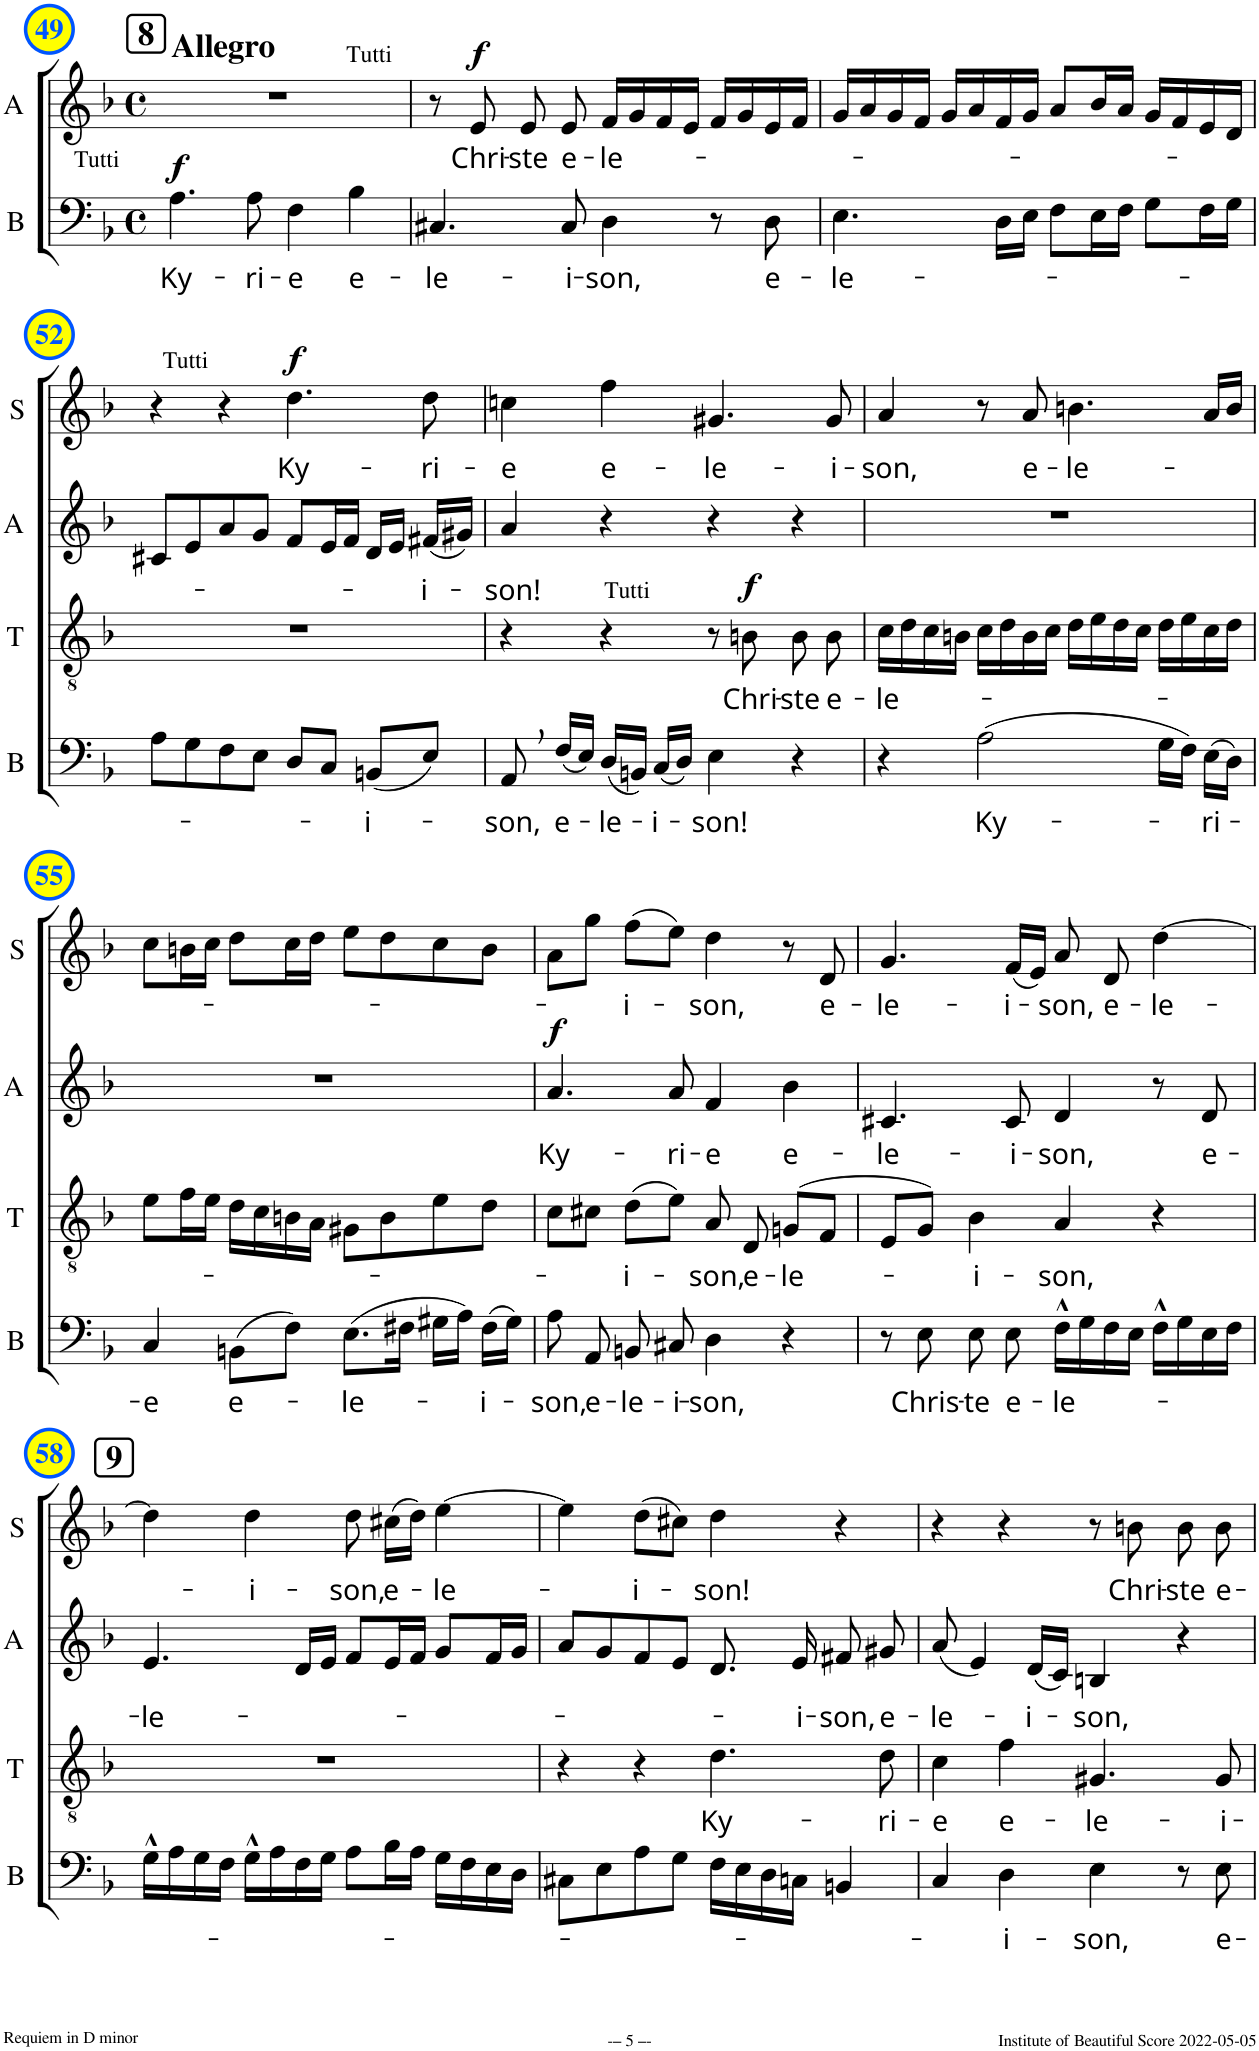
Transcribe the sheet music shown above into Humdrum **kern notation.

**kern	**text	**dynam	**kern	**text	**dynam	**kern	**text	**dynam	**kern	**text	**dynam
*part4	*part4	*part4	*part3	*part3	*part3	*part2	*part2	*part2	*part1	*part1	*part1
*staff4	*staff4	*staff4	*staff3	*staff3	*staff3	*staff2	*staff2	*staff2	*staff1	*staff1	*staff1
*I"B	*	*	*I"T	*	*	*I"A	*	*	*I"S	*	*
*I'B	*	*	*I'T	*	*	*I'A	*	*	*I'S	*	*
!!LO:PB:g=z
*clefF4	*	*	*clefGv2	*	*	*clefG2	*	*	*clefG2	*	*
*	*	*	*	*	*	*Trd1c2	*	*	*	*	*
*k[b-]	*	*	*k[b-]	*	*	*k[b-]	*	*	*k[b-]	*	*
*M4/4	*	*	*M4/4	*	*	*M4/4	*	*	*M4/4	*	*
*met(c)	*	*	*met(c)	*	*	*met(c)	*	*	*met(c)	*	*
!!LO:REH:place=s1:a:B:cj:fs=14:t=8
=49	=49	=49	=49	=49	=49	=49	=49	=49	=49	=49	=49
!	!	!	!	!	!	!	!	!	!LO:TX:a:B:t=Allegro	!	!
!LO:TX:a:t=Tutti	!	!	!	!	!	!	!	!	!	!	!
!	!LO:LY:b	!LO:DY:a	!	!	!	!	!	!	!	!	!
4.A\	Ky-	f	1r	.	.	1r	.	.	1r	.	.
!	!LO:LY:b	!	!	!	!	!	!	!	!	!	!
8A\	-ri-	.	.	.	.	.	.	.	.	.	.
!	!LO:LY:b	!	!	!	!	!	!	!	!	!	!
4F\	-e	.	.	.	.	.	.	.	.	.	.
!	!LO:LY:b	!	!	!	!	!	!	!	!	!	!
4B-\	e-	.	.	.	.	.	.	.	.	.	.
=50	=50	=50	=50	=50	=50	=50	=50	=50	=50	=50	=50
!	!	!	!	!	!	!LO:TX:a:t=Tutti	!	!	!	!	!
!	!LO:LY:b	!	!	!	!	!	!	!	!	!	!
4.C#X/	-le-	.	1r	.	.	8r	.	.	1r	.	.
!	!	!	!	!	!	!	!LO:LY:b	!LO:DY:a	!	!	!
.	.	.	.	.	.	8e/	Chri-	f	.	.	.
!	!	!	!	!	!	!	!LO:LY:b	!	!	!	!
.	.	.	.	.	.	8e/	-ste	.	.	.	.
!	!LO:LY:b	!	!	!	!	!	!LO:LY:b	!	!	!	!
8C#/	-i-	.	.	.	.	8e/	e-	.	.	.	.
!	!LO:LY:b	!	!	!	!	!	!LO:LY:b	!	!	!	!
4D\	-son,	.	.	.	.	16f/LL	-le-	.	.	.	.
.	.	.	.	.	.	16g/	.	.	.	.	.
.	.	.	.	.	.	16f/	.	.	.	.	.
.	.	.	.	.	.	16e/JJ	.	.	.	.	.
8r	.	.	.	.	.	16f/LL	.	.	.	.	.
.	.	.	.	.	.	16g/	.	.	.	.	.
!	!LO:LY:b	!	!	!	!	!	!	!	!	!	!
8D\	e-	.	.	.	.	16e/	.	.	.	.	.
.	.	.	.	.	.	16f/JJ	.	.	.	.	.
=51	=51	=51	=51	=51	=51	=51	=51	=51	=51	=51	=51
!	!LO:LY:b	!	!	!	!	!	!	!	!	!	!
4.E\	-le-	.	1r	.	.	16g/LL	.	.	1r	.	.
.	.	.	.	.	.	16a/	.	.	.	.	.
.	.	.	.	.	.	16g/	.	.	.	.	.
.	.	.	.	.	.	16f/JJ	.	.	.	.	.
.	.	.	.	.	.	16g/LL	.	.	.	.	.
.	.	.	.	.	.	16a/	.	.	.	.	.
16D\LL	.	.	.	.	.	16f/	.	.	.	.	.
16E\JJ	.	.	.	.	.	16g/JJ	.	.	.	.	.
8F\L	.	.	.	.	.	8a/L	.	.	.	.	.
16E\L	.	.	.	.	.	16b-/L	.	.	.	.	.
16F\JJ	.	.	.	.	.	16a/JJ	.	.	.	.	.
8G\L	.	.	.	.	.	16g/LL	.	.	.	.	.
.	.	.	.	.	.	16f/	.	.	.	.	.
16F\L	.	.	.	.	.	16e/	.	.	.	.	.
16G\JJ	.	.	.	.	.	16d/JJ	.	.	.	.	.
!!LO:LB:g=z
=52	=52	=52	=52	=52	=52	=52	=52	=52	=52	=52	=52
!	!	!	!	!	!	!	!	!	!LO:TX:a:t=Tutti	!	!
8A\L	.	.	1r	.	.	8c#X/L	.	.	4r	.	.
8G\	.	.	.	.	.	8e/	.	.	.	.	.
8F\	.	.	.	.	.	8a/	.	.	4r	.	.
8E\J	.	.	.	.	.	8g/J	.	.	.	.	.
!	!	!	!	!	!	!	!	!	!	!LO:LY:b	!LO:DY:a
8D/L	.	.	.	.	.	8f/L	.	.	4.dd\	Ky-	f
8C/J	.	.	.	.	.	16e/L	.	.	.	.	.
.	.	.	.	.	.	16f/JJ	.	.	.	.	.
!	!LO:LY:b	!	!	!	!	!	!	!	!	!	!
(8BBn/L	-i-	.	.	.	.	16d/LL	.	.	.	.	.
.	.	.	.	.	.	16e/JJ	.	.	.	.	.
!	!	!	!	!	!	!	!LO:LY:b	!	!	!LO:LY:b	!
8E/J)	.	.	.	.	.	(16f#X/LL	-i-	.	8dd\	-ri-	.
.	.	.	.	.	.	16g#X/JJ)	.	.	.	.	.
=53	=53	=53	=53	=53	=53	=53	=53	=53	=53	=53	=53
!	!LO:LY:b	!	!	!	!	!	!LO:LY:b	!	!	!LO:LY:b	!
8AA,/	-son,	.	4r	.	.	4a/	-son!	.	4ccn\	-e	.
!	!LO:LY:b	!	!	!	!	!	!	!	!	!	!
(16F/LL	e-	.	.	.	.	.	.	.	.	.	.
16E/JJ)	.	.	.	.	.	.	.	.	.	.	.
!	!LO:LY:b	!	!	!	!	!	!	!	!	!LO:LY:b	!
(16D/LL	-le-	.	4r	.	.	4r	.	.	4ff\	e-	.
16BBn/JJ)	.	.	.	.	.	.	.	.	.	.	.
!	!LO:LY:b	!	!	!	!	!	!	!	!	!	!
(16C/LL	-i-	.	.	.	.	.	.	.	.	.	.
16D/JJ)	.	.	.	.	.	.	.	.	.	.	.
!	!LO:LY:b	!	!	!	!	!	!	!	!	!LO:LY:b	!
4E\	-son!	.	8r	.	.	4r	.	.	4.g#X/	-le-	.
!	!	!	!LO:TX:a:t=Tutti	!	!	!	!	!	!	!	!
!	!	!	!	!LO:LY:b	!LO:DY:a	!	!	!	!	!	!
.	.	.	8Bn\	Chri-	f	.	.	.	.	.	.
!	!	!	!	!LO:LY:b	!	!	!	!	!	!	!
4r	.	.	8B\	-ste	.	4r	.	.	.	.	.
!	!	!	!	!LO:LY:b	!	!	!	!	!	!LO:LY:b	!
.	.	.	8B\	e-	.	.	.	.	8g#/	-i-	.
=54	=54	=54	=54	=54	=54	=54	=54	=54	=54	=54	=54
!	!	!	!	!LO:LY:b	!	!	!	!	!	!LO:LY:b	!
4r	.	.	16c\LL	-le-	.	1r	.	.	4a/	-son,	.
.	.	.	16d\	.	.	.	.	.	.	.	.
.	.	.	16c\	.	.	.	.	.	.	.	.
.	.	.	16Bn\JJ	.	.	.	.	.	.	.	.
!	!LO:LY:b	!	!	!	!	!	!	!	!	!	!
(2A\	Ky-	.	16c\LL	.	.	.	.	.	8r	.	.
.	.	.	16d\	.	.	.	.	.	.	.	.
!	!	!	!	!	!	!	!	!	!	!LO:LY:b	!
.	.	.	16B\	.	.	.	.	.	8a/	e-	.
.	.	.	16c\JJ	.	.	.	.	.	.	.	.
!	!	!	!	!	!	!	!	!	!	!LO:LY:b	!
.	.	.	16d\LL	.	.	.	.	.	4.bn\	-le-	.
.	.	.	16e\	.	.	.	.	.	.	.	.
.	.	.	16d\	.	.	.	.	.	.	.	.
.	.	.	16c\JJ	.	.	.	.	.	.	.	.
16G\LL	.	.	16d\LL	.	.	.	.	.	.	.	.
16F\JJ)	.	.	16e\	.	.	.	.	.	.	.	.
!	!LO:LY:b	!	!	!	!	!	!	!	!	!	!
(16E\LL	-ri-	.	16c\	.	.	.	.	.	16a/LL	.	.
16D\JJ)	.	.	16d\JJ	.	.	.	.	.	16b/JJ	.	.
!!LO:LB:g=z
=55	=55	=55	=55	=55	=55	=55	=55	=55	=55	=55	=55
!	!LO:LY:b	!	!	!	!	!	!	!	!	!	!
4C/	-e	.	8e\L	.	.	1r	.	.	8cc\L	.	.
.	.	.	16f\L	.	.	.	.	.	16bn\L	.	.
.	.	.	16e\JJ	.	.	.	.	.	16cc\JJ	.	.
!	!LO:LY:b	!	!	!	!	!	!	!	!	!	!
(8BBn\L	e-	.	16d\LL	.	.	.	.	.	8dd\L	.	.
.	.	.	16c\	.	.	.	.	.	.	.	.
8F\J)	.	.	16Bn\	.	.	.	.	.	16cc\L	.	.
.	.	.	16A\JJ	.	.	.	.	.	16dd\JJ	.	.
!	!LO:LY:b	!	!	!	!	!	!	!	!	!	!
(8.E\L	-le-	.	8G#X\L	.	.	.	.	.	8ee\L	.	.
.	.	.	8B\	.	.	.	.	.	8dd\	.	.
16F#X\Jk	.	.	.	.	.	.	.	.	.	.	.
16G#X\LL	.	.	8e\	.	.	.	.	.	8cc\	.	.
16A\JJ)	.	.	.	.	.	.	.	.	.	.	.
!	!LO:LY:b	!	!	!	!	!	!	!	!	!	!
(16F#\LL	-i-	.	8d\J	.	.	.	.	.	8b\J	.	.
16G#\JJ)	.	.	.	.	.	.	.	.	.	.	.
=56	=56	=56	=56	=56	=56	=56	=56	=56	=56	=56	=56
!	!LO:LY:b	!	!	!	!	!	!LO:LY:b	!LO:DY:a	!	!	!
8A\	-son,	.	8c\L	.	.	4.a/	Ky-	f	8a\L	.	.
!	!LO:LY:b	!	!	!	!	!	!	!	!	!	!
8AA/	e-	.	8c#X\J	.	.	.	.	.	8gg\J	.	.
!	!LO:LY:b	!	!	!LO:LY:b	!	!	!	!	!	!LO:LY:b	!
8BBn/	-le-	.	(8d\L	i-	.	.	.	.	(8ff\L	-i-	.
!	!LO:LY:b	!	!	!	!	!	!LO:LY:b	!	!	!	!
8C#X/	-i-	.	8e\J)	.	.	8a/	-ri-	.	8ee\J)	.	.
!	!LO:LY:b	!	!	!LO:LY:b	!	!	!LO:LY:b	!	!	!LO:LY:b	!
4D\	-son,	.	8A/	-son,	.	4f/	-e	.	4dd\	-son,	.
!	!	!	!	!LO:LY:b	!	!	!	!	!	!	!
.	.	.	8D/	e-	.	.	.	.	.	.	.
!	!	!	!	!LO:LY:b	!	!	!LO:LY:b	!	!	!	!
4r	.	.	(>8Gn/L	-le-	.	4b-\	e-	.	8r	.	.
!	!	!	!	!	!	!	!	!	!	!LO:LY:b	!
.	.	.	8F/J	.	.	.	.	.	8d/	e-	.
=57	=57	=57	=57	=57	=57	=57	=57	=57	=57	=57	=57
!	!	!	!	!	!	!	!LO:LY:b	!	!	!LO:LY:b	!
8r	.	.	8E/L	.	.	4.c#X/	-le-	.	4.g/	-le-	.
!	!LO:LY:b	!	!	!	!	!	!	!	!	!	!
8E\	Chris-	.	8G/J)	.	.	.	.	.	.	.	.
!	!LO:LY:b	!	!	!LO:LY:b	!	!	!	!	!	!	!
8E\	-te	.	4B-\	-i-	.	.	.	.	.	.	.
!	!LO:LY:b	!	!	!	!	!	!LO:LY:b	!	!	!LO:LY:b	!
8E\	e-	.	.	.	.	8c#/	-i-	.	(16f/LL	-i-	.
.	.	.	.	.	.	.	.	.	16e/JJ)	.	.
!	!LO:LY:b	!	!	!LO:LY:b	!	!	!LO:LY:b	!	!	!LO:LY:b	!
16F^^\LL	-le-	.	4A/	-son,	.	4d/	-son,	.	8a/	-son,	.
16G\	.	.	.	.	.	.	.	.	.	.	.
!	!	!	!	!	!	!	!	!	!	!LO:LY:b	!
16F\	.	.	.	.	.	.	.	.	8d/	e-	.
16E\JJ	.	.	.	.	.	.	.	.	.	.	.
!	!	!	!	!	!	!	!	!	!	!LO:LY:b	!
16F^^\LL	.	.	4r	.	.	8r	.	.	[4dd\	-le-	.
16G\	.	.	.	.	.	.	.	.	.	.	.
!	!	!	!	!	!	!	!LO:LY:b	!	!	!	!
16E\	.	.	.	.	.	8d/	e-	.	.	.	.
16F\JJ	.	.	.	.	.	.	.	.	.	.	.
!!LO:LB:g=z
!!LO:REH:place=s1:a:B:cj:fs=14:t=9
=58	=58	=58	=58	=58	=58	=58	=58	=58	=58	=58	=58
!	!	!	!	!	!	!	!LO:LY:b	!	!	!	!
16G^^\LL	.	.	1r	.	.	4.e/	-le-	.	4dd\]	.	.
16A\	.	.	.	.	.	.	.	.	.	.	.
16G\	.	.	.	.	.	.	.	.	.	.	.
16F\JJ	.	.	.	.	.	.	.	.	.	.	.
!	!	!	!	!	!	!	!	!	!	!LO:LY:b	!
16G^^\LL	.	.	.	.	.	.	.	.	4dd\	-i-	.
16A\	.	.	.	.	.	.	.	.	.	.	.
16F\	.	.	.	.	.	16d/LL	.	.	.	.	.
16G\JJ	.	.	.	.	.	16e/JJ	.	.	.	.	.
!	!	!	!	!	!	!	!	!	!	!LO:LY:b	!
8A\L	.	.	.	.	.	8f/L	.	.	8dd\	-son,	.
!	!	!	!	!	!	!	!	!	!	!LO:LY:b	!
16B-\L	.	.	.	.	.	16e/L	.	.	(16cc#X\LL	e-	.
16A\JJ	.	.	.	.	.	16f/JJ	.	.	16dd\JJ)	.	.
!	!	!	!	!	!	!	!	!	!	!LO:LY:b	!
16G\LL	.	.	.	.	.	8g/L	.	.	[4ee\	-le-	.
16F\	.	.	.	.	.	.	.	.	.	.	.
16E\	.	.	.	.	.	16f/L	.	.	.	.	.
16D\JJ	.	.	.	.	.	16g/JJ	.	.	.	.	.
=59	=59	=59	=59	=59	=59	=59	=59	=59	=59	=59	=59
8C#X\L	.	.	4r	.	.	8a/L	.	.	4ee\]	.	.
8E\	.	.	.	.	.	8g/	.	.	.	.	.
!	!	!	!	!	!	!	!	!	!	!LO:LY:b	!
8A\	.	.	4r	.	.	8f/	.	.	(8dd\L	i-	.
8G\J	.	.	.	.	.	8e/J	.	.	8cc#X\J)	.	.
!	!	!	!	!LO:LY:b	!	!	!	!	!	!LO:LY:b	!
16F\LL	.	.	4.d\	Ky-	.	8.d/	.	.	4dd\	-son!	.
16E\	.	.	.	.	.	.	.	.	.	.	.
16D\	.	.	.	.	.	.	.	.	.	.	.
!	!	!	!	!	!	!	!LO:LY:b	!	!	!	!
16Cn\JJ	.	.	.	.	.	16e/	-i-	.	.	.	.
!	!	!	!	!	!	!	!LO:LY:b	!	!	!	!
4BBn/	.	.	.	.	.	8f#X/	-son,	.	4r	.	.
!	!	!	!	!LO:LY:b	!	!	!LO:LY:b	!	!	!	!
.	.	.	8d\	-ri-	.	8g#X/	e-	.	.	.	.
=60	=60	=60	=60	=60	=60	=60	=60	=60	=60	=60	=60
!	!	!	!	!LO:LY:b	!	!	!LO:LY:b	!	!	!	!
4C/	.	.	4c\	-e	.	(8a/	-le-	.	4r	.	.
.	.	.	.	.	.	4e/)	.	.	.	.	.
!	!LO:LY:b	!	!	!LO:LY:b	!	!	!	!	!	!	!
4D\	-i-	.	4f\	e-	.	.	.	.	4r	.	.
!	!	!	!	!	!	!	!LO:LY:b	!	!	!	!
.	.	.	.	.	.	(16d/LL	-i-	.	.	.	.
.	.	.	.	.	.	16c/JJ)	.	.	.	.	.
!	!LO:LY:b	!	!	!LO:LY:b	!	!	!LO:LY:b	!	!	!	!
4E\	-son,	.	4.G#X/	-le-	.	4Bn/	-son,	.	8r	.	.
!	!	!	!	!	!	!	!	!	!	!LO:LY:b	!
.	.	.	.	.	.	.	.	.	8bn\	Chri-	.
!	!	!	!	!	!	!	!	!	!	!LO:LY:b	!
8r	.	.	.	.	.	4r	.	.	8b\	-ste	.
!	!LO:LY:b	!	!	!LO:LY:b	!	!	!	!	!	!LO:LY:b	!
8E\	e-	.	8G#/	-i-	.	.	.	.	8b\	e-	.
=	=	=	=	=	=	=	=	=	=	=	=
*-	*-	*-	*-	*-	*-	*-	*-	*-	*-	*-	*-
